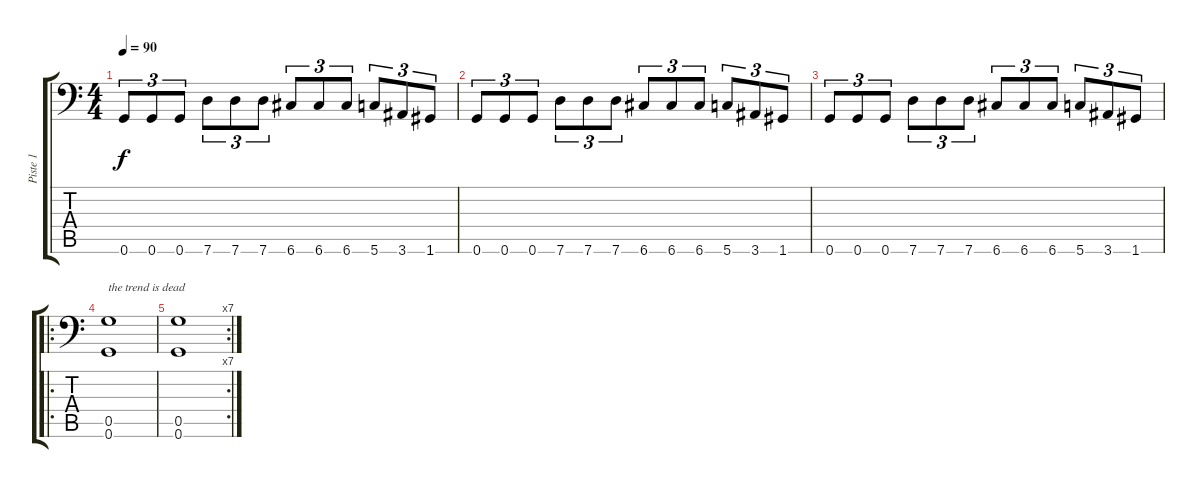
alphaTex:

\track ("Piste 1" "Piste 1") {instrument overdrivenguitar}
\staff {score tabs}
\tuning (D4 A3 F3 C3 G2 G1) {hide}
\ts (4 4)
\tempo 90
\clef f4
\ks c
0.6.8{tu (3 2) dy f} 0.6.8{tu (3 2)} 0.6.8{tu (3 2)} 7.6.8{tu (3 2)} 7.6.8{tu (3 2)} 7.6.8{tu (3 2)} 6.6.8{tu (3 2)} 6.6.8{tu (3 2)} 6.6.8{tu (3 2)} 5.6.8{tu (3 2)} 3.6.8{tu (3 2)} 1.6.8{tu (3 2)} |
0.6.8{tu (3 2)} 0.6.8{tu (3 2)} 0.6.8{tu (3 2)} 7.6.8{tu (3 2)} 7.6.8{tu (3 2)} 7.6.8{tu (3 2)} 6.6.8{tu (3 2)} 6.6.8{tu (3 2)} 6.6.8{tu (3 2)} 5.6.8{tu (3 2)} 3.6.8{tu (3 2)} 1.6.8{tu (3 2)} |
0.6.8{tu (3 2)} 0.6.8{tu (3 2)} 0.6.8{tu (3 2)} 7.6.8{tu (3 2)} 7.6.8{tu (3 2)} 7.6.8{tu (3 2)} 6.6.8{tu (3 2)} 6.6.8{tu (3 2)} 6.6.8{tu (3 2)} 5.6.8{tu (3 2)} 3.6.8{tu (3 2)} 1.6.8{tu (3 2)} |
\ro
(0.5 0.6).1{txt "the trend is dead"} |
\rc 7
(0.5 0.6).1
